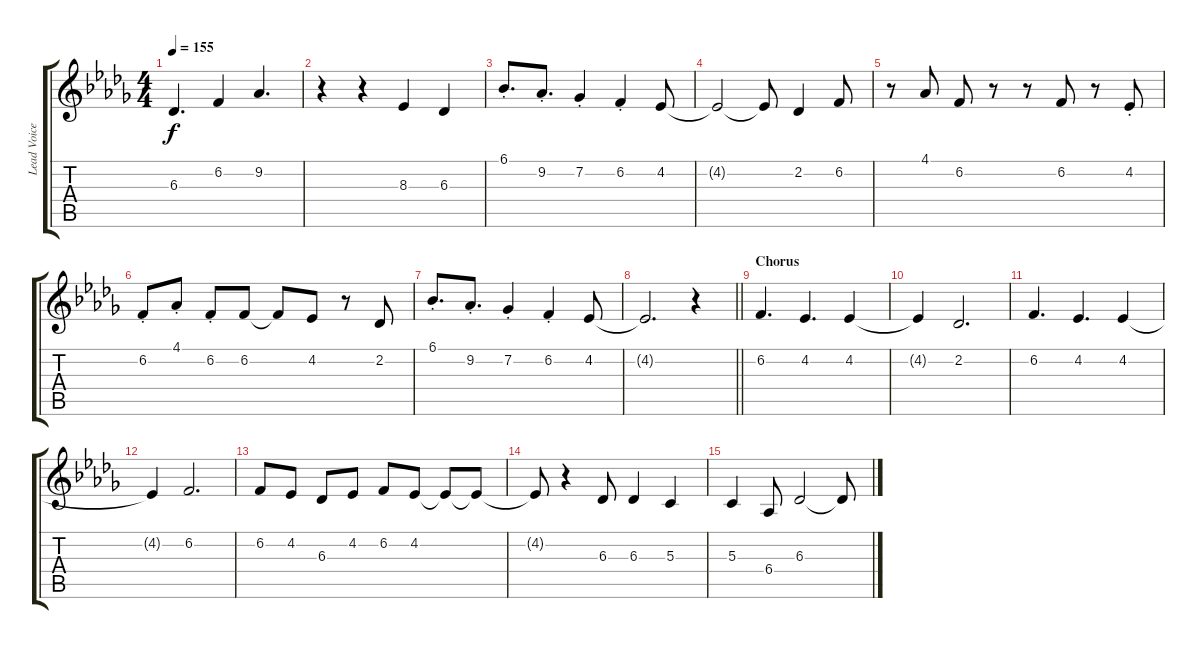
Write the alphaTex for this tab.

\track ("Lead Voice" "Lead Voice") {instrument trumpet}
\staff {score tabs}
\tuning (E4 B3 G3 D3 A2 E2) {hide}
\ts (4 4)
\tempo 155
\clef g2
\ks db
6.3{t}.4{d dy f} 6.2.4 9.2.4{d} |
r.4 r.4 8.3.4 6.3.4 |
6.1{st}.8{d} 9.2{st}.8{d} 7.2{st}.4 6.2{st}.4 4.2.8 |
4.2{t}.2 4.2{t}.8 2.2.4 6.2.8 |
r.8 4.1.8 6.2.8 r.8 r.8 6.2.8 r.8 4.2{st}.8 |
6.2{st}.8 4.1{st}.8 6.2{st}.8 6.2.8 6.2{t}.8 4.2.8 r.8 2.2.8 |
6.1{st}.8{d} 9.2{st}.8{d} 7.2{st}.4 6.2{st}.4 4.2.8 |
\barLineRight lightlight
4.2{t}.2{d} r.4 |
\section ("" "Chorus")
6.2.4{d} 4.2.4{d} 4.2.4 |
4.2{t}.4 2.2.2{d} |
6.2.4{d} 4.2.4{d} 4.2.4 |
4.2{t}.4 6.2.2{d} |
6.2.8 4.2.8 6.3.8 4.2.8 6.2.8 4.2.8 4.2{t}.8 4.2{t}.8 |
4.2{t}.8 r.4 6.3.8 6.3.4 5.3.4 |
5.3.4 6.4.8 6.3.2 6.3{t}.8
